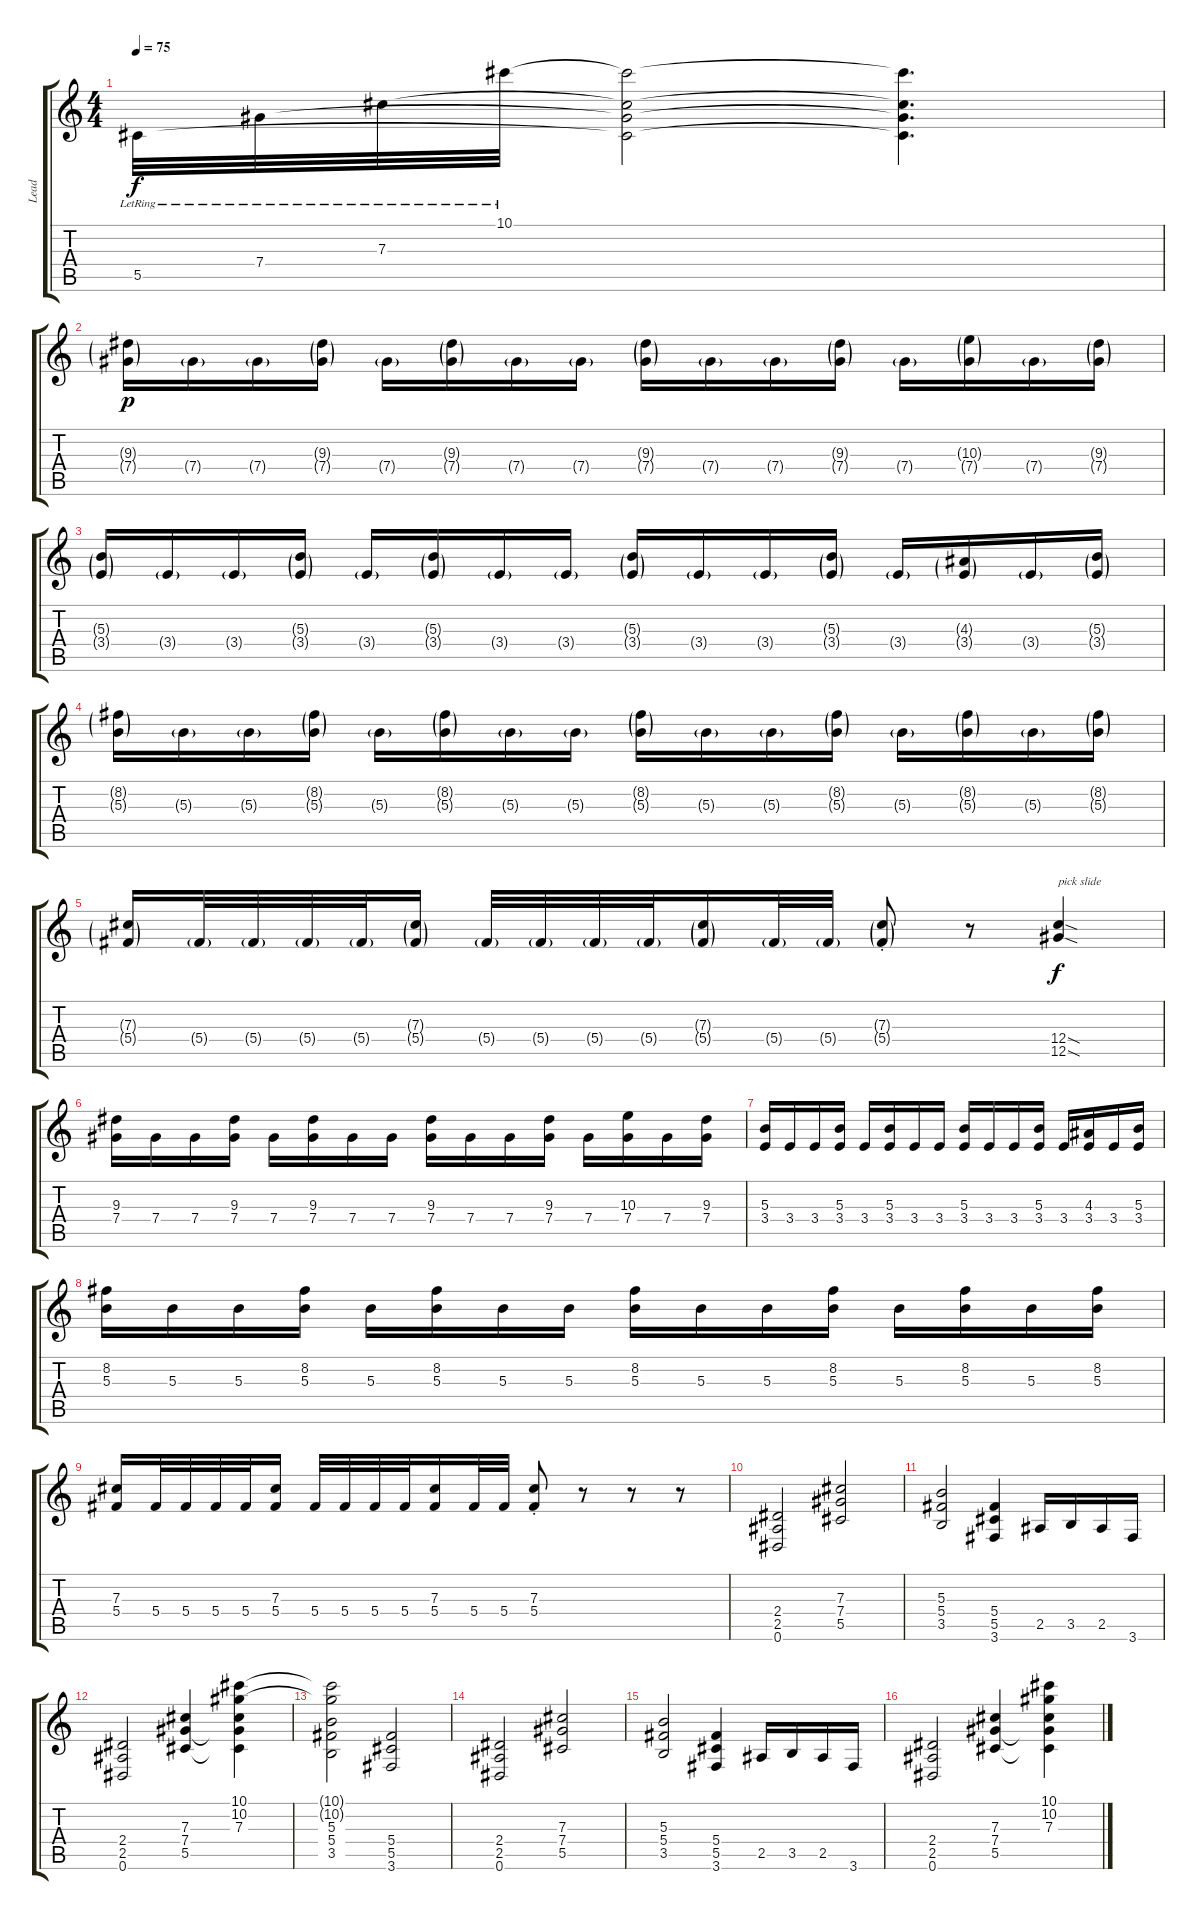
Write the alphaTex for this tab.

\track ("Lead" "Lead") {instrument distortionguitar}
\staff {score tabs}
\tuning (Eb4 Bb3 Gb3 Db3 Ab2 Eb2) {hide}
\ts (4 4)
\tempo 75
\clef g2
\ks c
5.5{lr}.32{dy f} 7.4{lr}.32 7.3{lr}.32 10.1{lr}.32 (10.1{t} 7.3{t} 7.4{t} 5.5{t}).2 (10.1{t} 7.3{t} 7.4{t} 5.5{t}).4{d} |
(9.3{g} 7.4{g}).16{dy p} 7.4{g}.16 7.4{g}.16 (9.3{g} 7.4{g}).16 7.4{g}.16 (9.3{g} 7.4{g}).16 7.4{g}.16 7.4{g}.16 (9.3{g} 7.4{g}).16 7.4{g}.16 7.4{g}.16 (9.3{g} 7.4{g}).16 7.4{g}.16 (10.3{g} 7.4{g}).16 7.4{g}.16 (9.3{g} 7.4{g}).16 |
(5.3{g} 3.4{g}).16 3.4{g}.16 3.4{g}.16 (5.3{g} 3.4{g}).16 3.4{g}.16 (5.3{g} 3.4{g}).16 3.4{g}.16 3.4{g}.16 (5.3{g} 3.4{g}).16 3.4{g}.16 3.4{g}.16 (5.3{g} 3.4{g}).16 3.4{g}.16 (4.3{g} 3.4{g}).16 3.4{g}.16 (5.3{g} 3.4{g}).16 |
(8.2{g} 5.3{g}).16 5.3{g}.16 5.3{g}.16 (8.2{g} 5.3{g}).16 5.3{g}.16 (8.2{g} 5.3{g}).16 5.3{g}.16 5.3{g}.16 (8.2{g} 5.3{g}).16 5.3{g}.16 5.3{g}.16 (8.2{g} 5.3{g}).16 5.3{g}.16 (8.2{g} 5.3{g}).16 5.3{g}.16 (8.2{g} 5.3{g}).16 |
(7.3{g} 5.4{g}).16 5.4{g}.32 5.4{g}.32 5.4{g}.32 5.4{g}.32 (7.3{g} 5.4{g}).16 5.4{g}.32 5.4{g}.32 5.4{g}.32 5.4{g}.32 (7.3{g} 5.4{g}).16 5.4{g}.32 5.4{g}.32 (7.3{g st} 5.4{g}).8 r.8 (12.4{sod} 12.5{sod}).4{txt "pick slide" dy f} |
(9.3 7.4).16 7.4.16 7.4.16 (9.3 7.4).16 7.4.16 (9.3 7.4).16 7.4.16 7.4.16 (9.3 7.4).16 7.4.16 7.4.16 (9.3 7.4).16 7.4.16 (10.3 7.4).16 7.4.16 (9.3 7.4).16 |
(5.3 3.4).16 3.4.16 3.4.16 (5.3 3.4).16 3.4.16 (5.3 3.4).16 3.4.16 3.4.16 (5.3 3.4).16 3.4.16 3.4.16 (5.3 3.4).16 3.4.16 (4.3 3.4).16 3.4.16 (5.3 3.4).16 |
(8.2 5.3).16 5.3.16 5.3.16 (8.2 5.3).16 5.3.16 (8.2 5.3).16 5.3.16 5.3.16 (8.2 5.3).16 5.3.16 5.3.16 (8.2 5.3).16 5.3.16 (8.2 5.3).16 5.3.16 (8.2 5.3).16 |
(7.3 5.4).16 5.4.32 5.4.32 5.4.32 5.4.32 (7.3 5.4).16 5.4.32 5.4.32 5.4.32 5.4.32 (7.3 5.4).16 5.4.32 5.4.32 (7.3{st} 5.4).8 r.8 r.8 r.8 |
(2.4 2.5 0.6).2 (7.3 7.4 5.5).2 |
(5.3 5.4 3.5).2 (5.4 5.5 3.6).4 2.5.16 3.5.16 2.5.16 3.6.16 |
(2.4 2.5 0.6).2 (7.3 7.4 5.5).4 (10.1 10.2 7.3 7.4{t} 5.5{t}).4 |
(10.1{t} 10.2{t} 5.3 5.4 3.5).2 (5.4 5.5 3.6).2 |
(2.4 2.5 0.6).2 (7.3 7.4 5.5).2 |
(5.3 5.4 3.5).2 (5.4 5.5 3.6).4 2.5.16 3.5.16 2.5.16 3.6.16 |
(2.4 2.5 0.6).2 (7.3 7.4 5.5).4 (10.1 10.2 7.3 7.4{t} 5.5{t}).4
